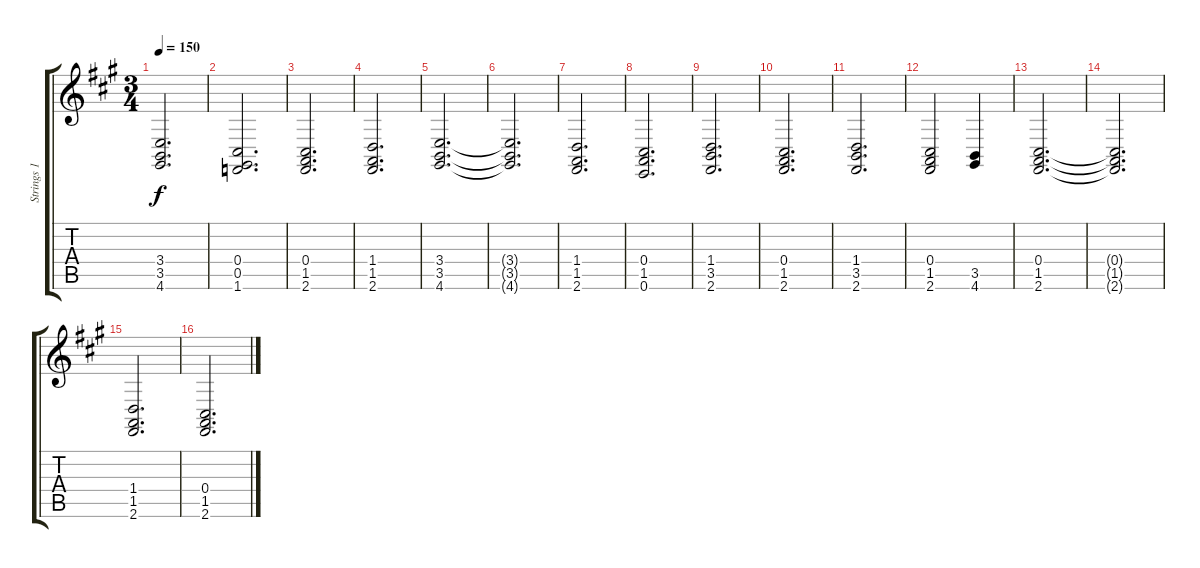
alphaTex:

\track ("Strings 1" "Strings 1") {instrument stringensemble1}
\staff {score tabs}
\tuning (E4 B3 G3 Db3 Ab2 E2) {hide}
\ts (3 4)
\tempo 150
\clef g2
\ks f#minor
(3.4 3.5 4.6).2{d dy f} |
(0.4 0.5 1.6).2{d} |
(0.4 1.5 2.6).2{d} |
(1.4 1.5 2.6).2{d} |
(3.4 3.5 4.6).2{d} |
(3.4{t} 3.5{t} 4.6{t}).2{d} |
(1.4 1.5 2.6).2{d} |
(0.4 1.5 0.6).2{d} |
(1.4 3.5 2.6).2{d} |
(0.4 1.5 2.6).2{d} |
(1.4 3.5 2.6).2{d} |
(0.4 1.5 2.6).2 (3.5 4.6).4 |
(0.4 1.5 2.6).2{d} |
(0.4{t} 1.5{t} 2.6{t}).2{d} |
(1.4 1.5 2.6).2{d} |
(0.4 1.5 2.6).2{d}
